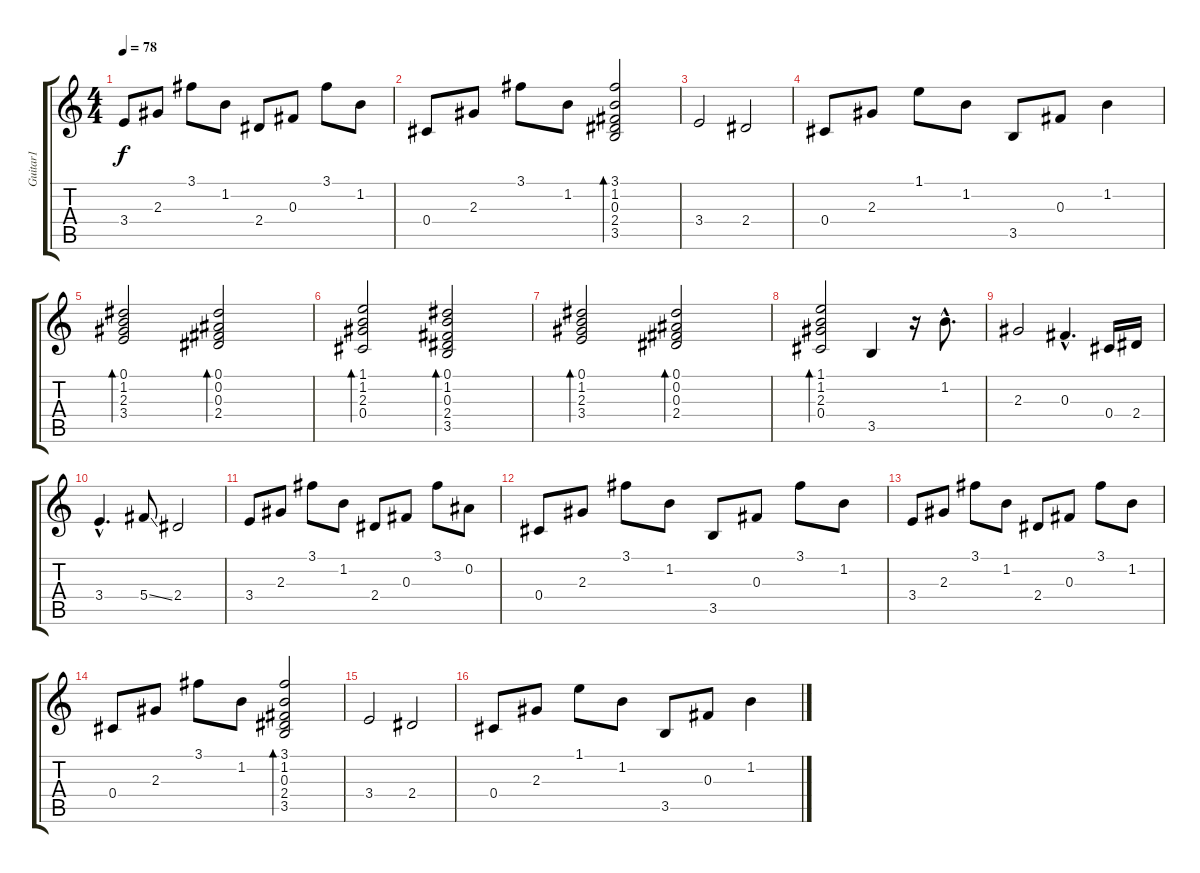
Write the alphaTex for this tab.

\track ("Guitar1" "Guitar1") {instrument overdrivenguitar}
\staff {score tabs}
\tuning (Eb4 Bb3 Gb3 Db3 Ab2 Eb2) {hide}
\ts (4 4)
\tempo 78
\clef g2
\ks c
3.4.8{dy f} 2.3.8 3.1.8 1.2.8 2.4.8 0.3.8 3.1.8 1.2.8 |
0.4.8 2.3.8 3.1.8 1.2.8 (3.1 1.2 0.3 2.4 3.5).2{bd 60} |
3.4.2 2.4.2 |
0.4.8 2.3.8 1.1.8 1.2.8 3.5.8 0.3.8 1.2.4 |
(0.1 1.2 2.3 3.4).2{bd 60} (0.1 0.2 0.3 2.4).2{bd 60} |
(1.1 1.2 2.3 0.4).2{bd 60} (0.1 1.2 0.3 2.4 3.5).2{bd 60} |
(0.1 1.2 2.3 3.4).2{bd 60} (0.1 0.2 0.3 2.4).2{bd 60} |
(1.1 1.2 2.3 0.4).2{bd 60} 3.5.4 r.16 1.2{hac}.8{d} |
2.3.2 0.3{hac}.4{d} 0.4.16 2.4.16 |
3.4{hac}.4{d} 5.4{ss}.8 2.4.2 |
3.4.8 2.3.8 3.1.8 1.2.8 2.4.8 0.3.8 3.1.8 0.2.8 |
0.4.8 2.3.8 3.1.8 1.2.8 3.5.8 0.3.8 3.1.8 1.2.8 |
3.4.8 2.3.8 3.1.8 1.2.8 2.4.8 0.3.8 3.1.8 1.2.8 |
0.4.8 2.3.8 3.1.8 1.2.8 (3.1 1.2 0.3 2.4 3.5).2{bd 60} |
3.4.2 2.4.2 |
0.4.8 2.3.8 1.1.8 1.2.8 3.5.8 0.3.8 1.2.4
